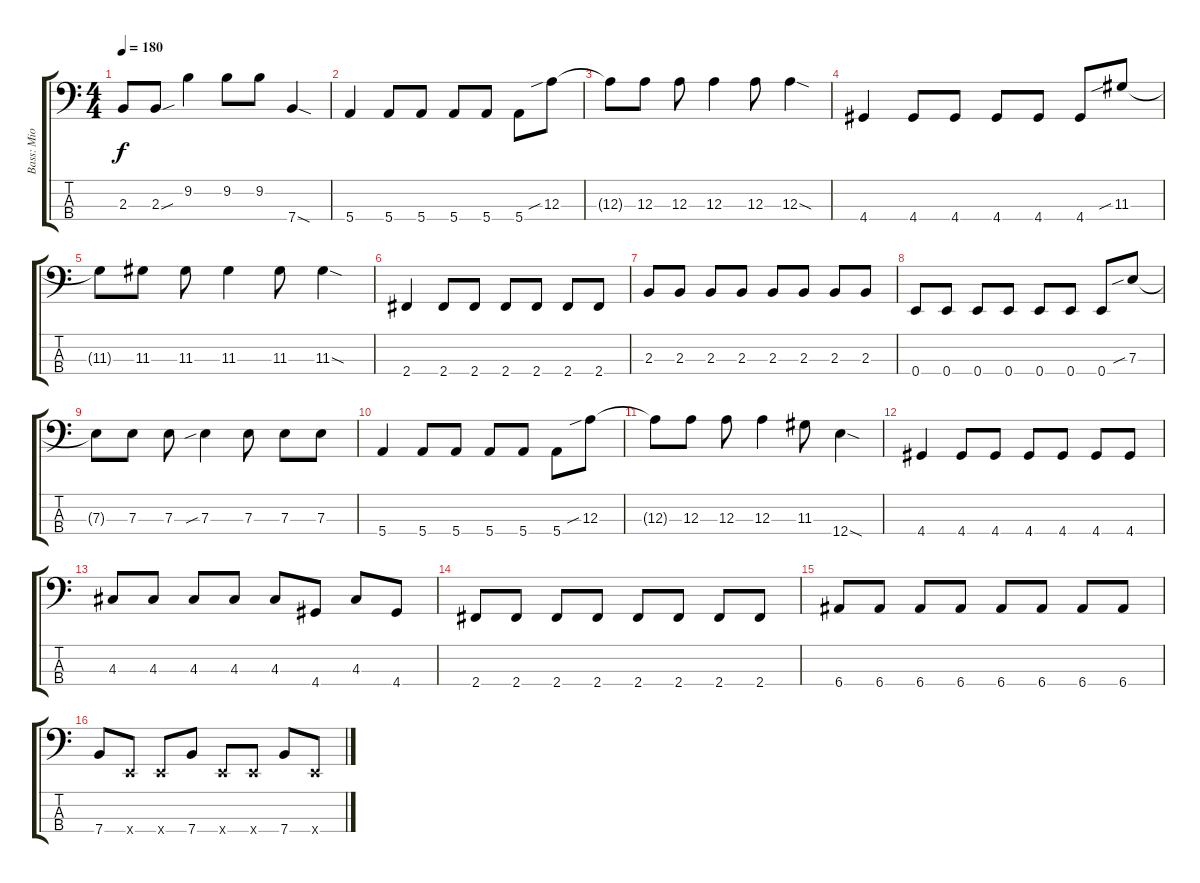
\track ("Bass: Mio Akiyama" "Bass: Mio ") {instrument electricbassfinger}
\staff {score tabs}
\tuning (G2 D2 A1 E1) {hide}
\ts (4 4)
\tempo 180
\clef f4
\ks c
2.3.8{dy f} 2.3{sou}.8 9.2.4 9.2.8 9.2.8 7.4{sod}.4 |
5.4.4 5.4.8 5.4.8 5.4.8 5.4.8 5.4.8 12.3{sib}.8 |
12.3{t}.8 12.3.8 12.3.8 12.3.4 12.3.8 12.3{sod}.4 |
4.4.4 4.4.8 4.4.8 4.4.8 4.4.8 4.4.8 11.3{sib}.8 |
11.3{t}.8 11.3.8 11.3.8 11.3.4 11.3.8 11.3{sod}.4 |
2.4.4 2.4.8 2.4.8 2.4.8 2.4.8 2.4.8 2.4.8 |
2.3.8 2.3.8 2.3.8 2.3.8 2.3.8 2.3.8 2.3.8 2.3.8 |
0.4.8 0.4.8 0.4.8 0.4.8 0.4.8 0.4.8 0.4.8 7.3{sib}.8 |
7.3{t}.8 7.3.8 7.3.8 7.3{sib}.4 7.3.8 7.3.8 7.3.8 |
5.4.4 5.4.8 5.4.8 5.4.8 5.4.8 5.4.8 12.3{sib}.8 |
12.3{t}.8 12.3.8 12.3.8 12.3.4 11.3.8 12.4{sod}.4 |
4.4.4 4.4.8 4.4.8 4.4.8 4.4.8 4.4.8 4.4.8 |
4.3.8 4.3.8 4.3.8 4.3.8 4.3.8 4.4.8 4.3.8 4.4.8 |
2.4.8 2.4.8 2.4.8 2.4.8 2.4.8 2.4.8 2.4.8 2.4.8 |
6.4.8 6.4.8 6.4.8 6.4.8 6.4.8 6.4.8 6.4.8 6.4.8 |
7.4.8 0.4{x}.8 0.4{x}.8 7.4.8 0.4{x}.8 0.4{x}.8 7.4.8 0.4{x}.8
